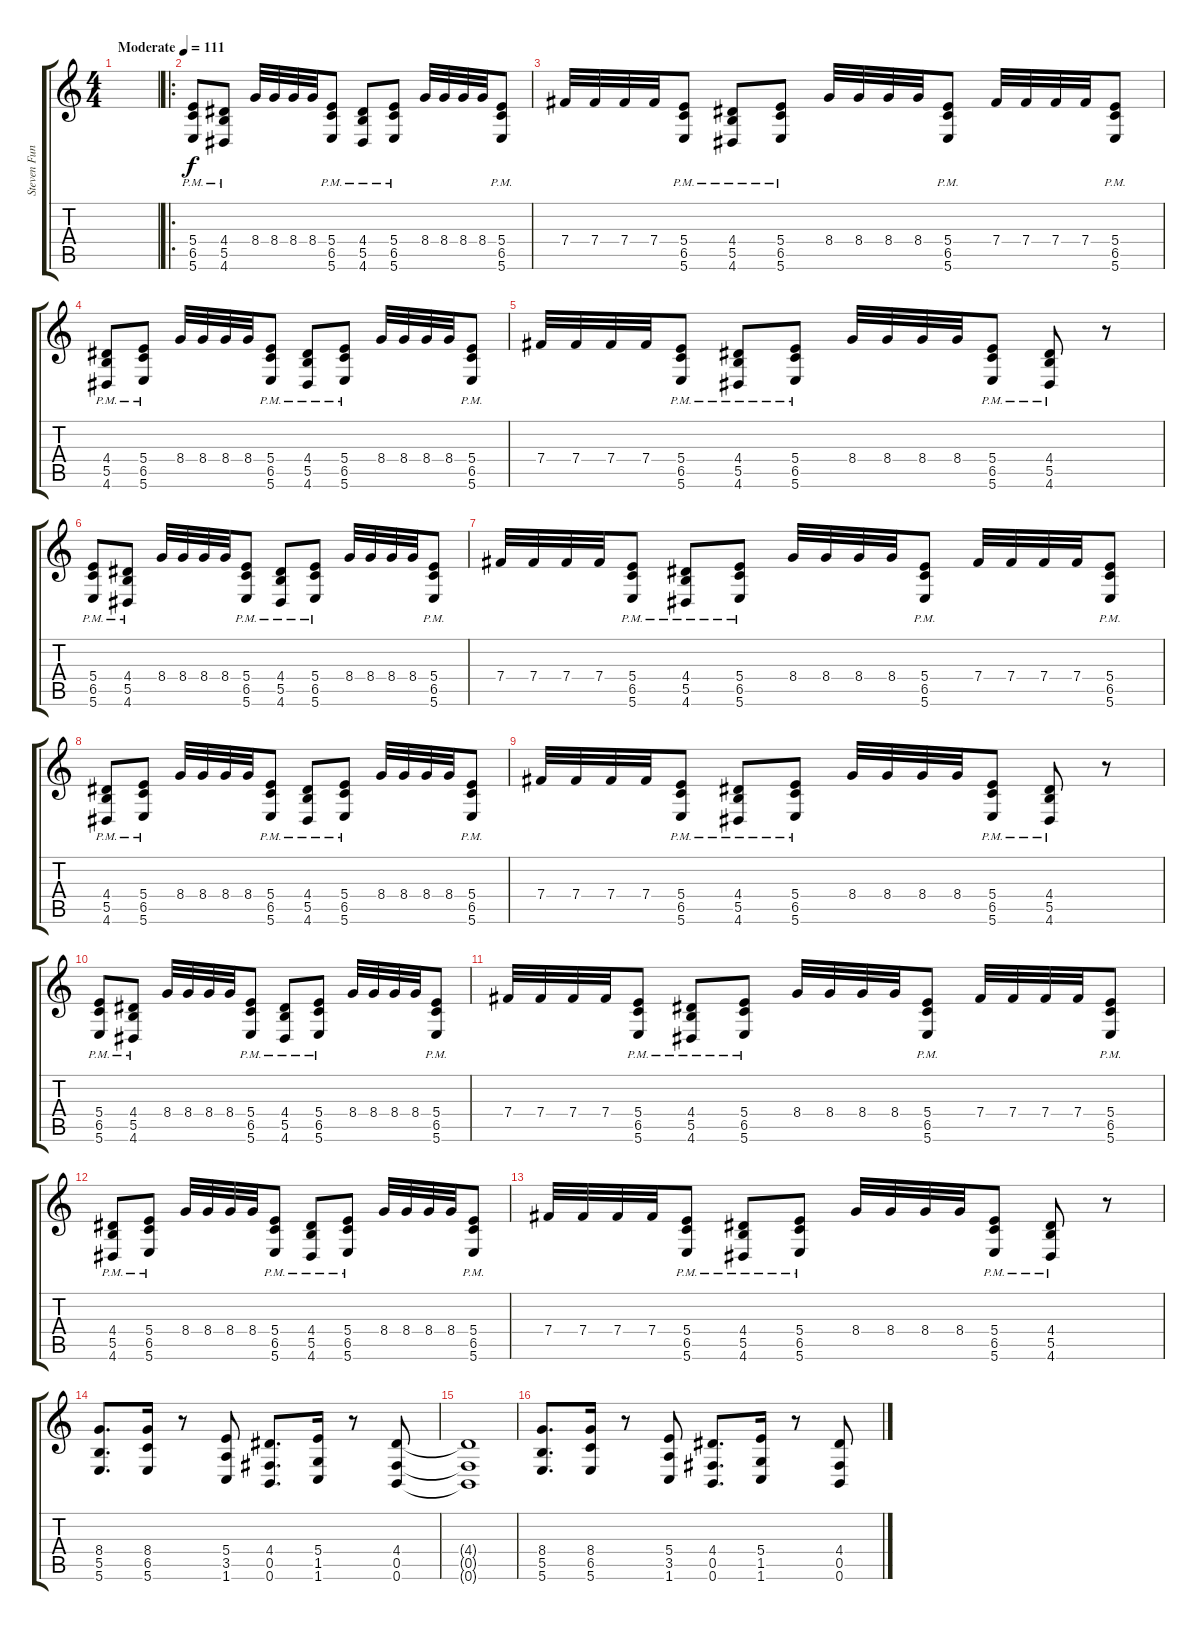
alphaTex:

\track ("Steven Funderburk rhythm" "Steven Fun") {instrument overdrivenguitar}
\staff {score tabs}
\tuning (Db4 Ab3 E3 B2 Gb2 B1) {hide}
\ts (4 4)
\tempo (111 "Moderate")
\clef g2
\ks c
|
\ro
(5.4{pm} 6.5{pm} 5.6{pm}).8 (4.4{pm} 5.5{pm} 4.6{pm}).8 8.4.32 8.4.32 8.4.32 8.4.32 (5.4{pm} 6.5{pm} 5.6{pm}).8 (4.4{pm} 5.5{pm} 4.6{pm}).8 (5.4{pm} 6.5{pm} 5.6{pm}).8 8.4.32 8.4.32 8.4.32 8.4.32 (5.4{pm} 6.5{pm} 5.6{pm}).8 |
7.4.32 7.4.32 7.4.32 7.4.32 (5.4{pm} 6.5{pm} 5.6{pm}).8 (4.4{pm} 5.5{pm} 4.6{pm}).8 (5.4{pm} 6.5{pm} 5.6{pm}).8 8.4.32 8.4.32 8.4.32 8.4.32 (5.4{pm} 6.5{pm} 5.6{pm}).8 7.4.32 7.4.32 7.4.32 7.4.32 (5.4{pm} 6.5{pm} 5.6{pm}).8 |
(4.4{pm} 5.5{pm} 4.6{pm}).8 (5.4{pm} 6.5{pm} 5.6{pm}).8 8.4.32 8.4.32 8.4.32 8.4.32 (5.4{pm} 6.5{pm} 5.6{pm}).8 (4.4{pm} 5.5{pm} 4.6{pm}).8 (5.4{pm} 6.5{pm} 5.6{pm}).8 8.4.32 8.4.32 8.4.32 8.4.32 (5.4{pm} 6.5{pm} 5.6{pm}).8 |
7.4.32 7.4.32 7.4.32 7.4.32 (5.4{pm} 6.5{pm} 5.6{pm}).8 (4.4{pm} 5.5{pm} 4.6{pm}).8 (5.4{pm} 6.5{pm} 5.6{pm}).8 8.4.32 8.4.32 8.4.32 8.4.32 (5.4{pm} 6.5{pm} 5.6{pm}).8 (4.4{pm} 5.5{pm} 4.6{pm}).8 r.8 |
(5.4{pm} 6.5{pm} 5.6{pm}).8 (4.4{pm} 5.5{pm} 4.6{pm}).8 8.4.32 8.4.32 8.4.32 8.4.32 (5.4{pm} 6.5{pm} 5.6{pm}).8 (4.4{pm} 5.5{pm} 4.6{pm}).8 (5.4{pm} 6.5{pm} 5.6{pm}).8 8.4.32 8.4.32 8.4.32 8.4.32 (5.4{pm} 6.5{pm} 5.6{pm}).8 |
7.4.32 7.4.32 7.4.32 7.4.32 (5.4{pm} 6.5{pm} 5.6{pm}).8 (4.4{pm} 5.5{pm} 4.6{pm}).8 (5.4{pm} 6.5{pm} 5.6{pm}).8 8.4.32 8.4.32 8.4.32 8.4.32 (5.4{pm} 6.5{pm} 5.6{pm}).8 7.4.32 7.4.32 7.4.32 7.4.32 (5.4{pm} 6.5{pm} 5.6{pm}).8 |
(4.4{pm} 5.5{pm} 4.6{pm}).8 (5.4{pm} 6.5{pm} 5.6{pm}).8 8.4.32 8.4.32 8.4.32 8.4.32 (5.4{pm} 6.5{pm} 5.6{pm}).8 (4.4{pm} 5.5{pm} 4.6{pm}).8 (5.4{pm} 6.5{pm} 5.6{pm}).8 8.4.32 8.4.32 8.4.32 8.4.32 (5.4{pm} 6.5{pm} 5.6{pm}).8 |
7.4.32 7.4.32 7.4.32 7.4.32 (5.4{pm} 6.5{pm} 5.6{pm}).8 (4.4{pm} 5.5{pm} 4.6{pm}).8 (5.4{pm} 6.5{pm} 5.6{pm}).8 8.4.32 8.4.32 8.4.32 8.4.32 (5.4{pm} 6.5{pm} 5.6{pm}).8 (4.4{pm} 5.5{pm} 4.6{pm}).8 r.8 |
(5.4{pm} 6.5{pm} 5.6{pm}).8 (4.4{pm} 5.5{pm} 4.6{pm}).8 8.4.32 8.4.32 8.4.32 8.4.32 (5.4{pm} 6.5{pm} 5.6{pm}).8 (4.4{pm} 5.5{pm} 4.6{pm}).8 (5.4{pm} 6.5{pm} 5.6{pm}).8 8.4.32 8.4.32 8.4.32 8.4.32 (5.4{pm} 6.5{pm} 5.6{pm}).8 |
7.4.32 7.4.32 7.4.32 7.4.32 (5.4{pm} 6.5{pm} 5.6{pm}).8 (4.4{pm} 5.5{pm} 4.6{pm}).8 (5.4{pm} 6.5{pm} 5.6{pm}).8 8.4.32 8.4.32 8.4.32 8.4.32 (5.4{pm} 6.5{pm} 5.6{pm}).8 7.4.32 7.4.32 7.4.32 7.4.32 (5.4{pm} 6.5{pm} 5.6{pm}).8 |
(4.4{pm} 5.5{pm} 4.6{pm}).8 (5.4{pm} 6.5{pm} 5.6{pm}).8 8.4.32 8.4.32 8.4.32 8.4.32 (5.4{pm} 6.5{pm} 5.6{pm}).8 (4.4{pm} 5.5{pm} 4.6{pm}).8 (5.4{pm} 6.5{pm} 5.6{pm}).8 8.4.32 8.4.32 8.4.32 8.4.32 (5.4{pm} 6.5{pm} 5.6{pm}).8 |
7.4.32 7.4.32 7.4.32 7.4.32 (5.4{pm} 6.5{pm} 5.6{pm}).8 (4.4{pm} 5.5{pm} 4.6{pm}).8 (5.4{pm} 6.5{pm} 5.6{pm}).8 8.4.32 8.4.32 8.4.32 8.4.32 (5.4{pm} 6.5{pm} 5.6{pm}).8 (4.4{pm} 5.5{pm} 4.6{pm}).8 r.8 |
(8.4 5.5 5.6).8{d} (8.4 6.5 5.6).16 r.8 (5.4 3.5 1.6).8 (4.4 0.5 0.6).8{d} (5.4 1.5 1.6).16 r.8 (4.4 0.5 0.6).8 |
(4.4{t} 0.5{t} 0.6{t}).1 |
(8.4 5.5 5.6).8{d} (8.4 6.5 5.6).16 r.8 (5.4 3.5 1.6).8 (4.4 0.5 0.6).8{d} (5.4 1.5 1.6).16 r.8 (4.4 0.5 0.6).8
